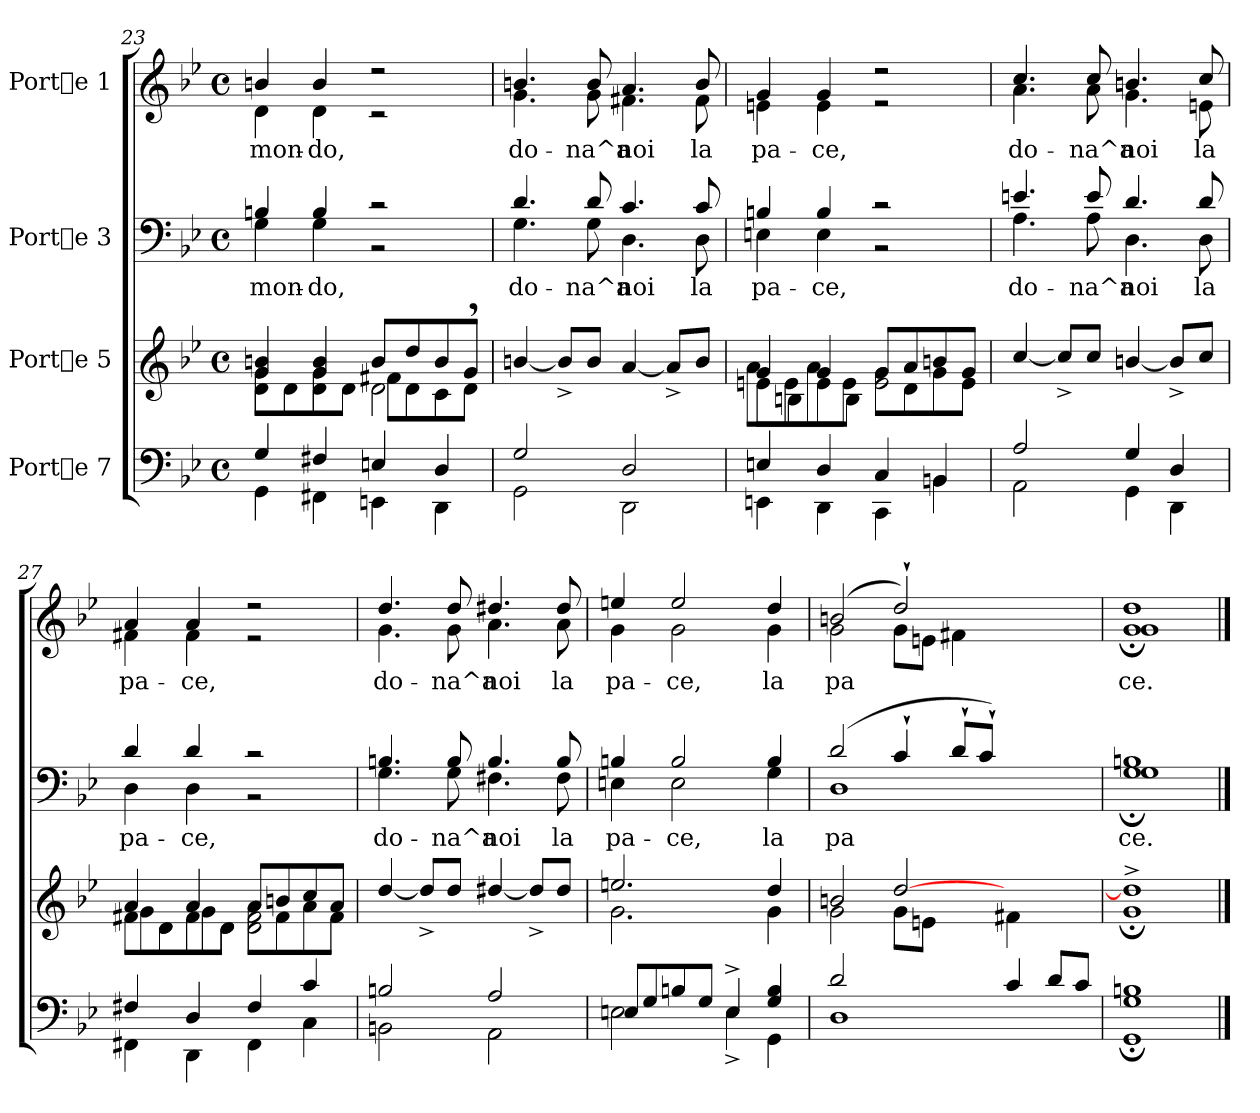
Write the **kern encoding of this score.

**kern	**kern	**kern	**text	**kern	**text
*part4	*part3	*part2	*part2	*part1	*part1
*staff4	*staff3	*staff2	*staff2	*staff1	*staff1
*I"Porte 7	*I"Porte 5	*I"Porte 3	*	*I"Porte 1	*
*clefF4	*clefG2	*clefF4	*	*clefG2	*
*k[b-e-]	*k[b-e-]	*k[b-e-]	*	*k[b-e-]	*
*B-:	*B-:	*B-:	*	*B-:	*
*M4/4	*M4/4	*M4/4	*	*M4/4	*
*met(c)	*met(c)	*met(c)	*	*met(c)	*
=23	=23	=23	=23	=23	=23
*^	*^	*	*	*	*
*	*	*	*^	*	*	*	*
!	!	!	!	!	!	!LO:LY:b	!	!LO:LY:b
*	*	*	*	*	*^	*	*^	*
4G/	4GG\	4b/ 4g/	4d\	8g\L	4B/	4G\	mon-	4b/	4d\	mon-
.	.	.	.	8d\	.	.	.	.	.	.
!	!	!	!	!	!	!	!LO:LY:b	!	!	!LO:LY:b
4F#/	4FF#\	4b/ 4g/	4d\	8g\	4B/	4G\	-do,	4b/	4d\	-do,
.	.	.	.	8d\J	.	.	.	.	.	.
4E/	4EE\	2d,>\	8b/L	8f#\L	2r	2r	.	2r	2r	.
.	.	.	8dd/	8d\	.	.	.	.	.	.
4D/	4DD\	.	8b/	8c\	.	.	.	.	.	.
.	.	.	8g/J	8d\J	.	.	.	.	.	.
!!LO:LB:g=z	!!
=24	=24	=24	=24	=24	=24	=24	=24	=24	=24	=24
!	!	!	!	!	!	!	!LO:LY:b	!	!	!LO:LY:b
*	*	*v	*v	*v	*	*	*	*	*	*
2G/	2GG\	[<4b/	4.d/	4.G\	do-	4.b/	4.g\	do-
.	.	8b^</L]	.	.	.	.	.	.
!	!	!	!	!	!LO:LY:b	!	!	!LO:LY:b
.	.	8b/J	8d/	8G\	-na^a	8b/	8g\	-na^a
!	!	!	!	!	!LO:LY:b	!	!	!LO:LY:b
2D/	2DD\	[<4a/	4.c/	4.D\	noi	4.a/	4.f#\	noi
.	.	8a^</L]	.	.	.	.	.	.
!	!	!	!	!	!LO:LY:b	!	!	!LO:LY:b
.	.	8b/J	8c/	8D\	la	8b/	8f#\	la
=25	=25	=25	=25	=25	=25	=25	=25	=25
*	*	*^	*	*	*	*	*	*
*	*	*	*^	*	*	*	*	*	*
!	!	!	!	!	!	!	!LO:LY:b	!	!	!LO:LY:b
4E/	4EE\	4g/	8e\L	8a\L	4B/	4E\	pa-	4g/	4e\	pa-
.	.	.	8B\	8e\	.	.	.	.	.	.
!	!	!	!	!	!	!	!LO:LY:b	!	!	!LO:LY:b
4D/	4DD\	4g/	8e\	8a\	4B/	4E\	-ce,	4g/	4e\	-ce,
.	.	.	8B\J	8e\J	.	.	.	.	.	.
4C/	4CC\	2e\	8g/L	8g\L	2r	2r	.	2r	2r	.
.	.	.	8a/	8d\	.	.	.	.	.	.
4BB/	4BB\	.	8b/	8g\	.	.	.	.	.	.
.	.	.	8g/J	8e\J	.	.	.	.	.	.
=26	=26	=26	=26	=26	=26	=26	=26	=26	=26	=26
!	!	!	!	!	!	!	!LO:LY:b	!	!	!LO:LY:b
*	*	*v	*v	*v	*	*	*	*	*	*
2A/	2AA\	[<4cc/	4.e/	4.A\	do-	4.cc/	4.a\	do-
.	.	8cc^</L]	.	.	.	.	.	.
!	!	!	!	!	!LO:LY:b	!	!	!LO:LY:b
.	.	8cc/J	8e/	8A\	-na^a	8cc/	8a\	-na^a
!	!	!	!	!	!LO:LY:b	!	!	!LO:LY:b
4G/	4GG\	[<4b/	4.d/	4.D\	noi	4.b/	4.g\	noi
4D/	4DD\	8b^</L]	.	.	.	.	.	.
!	!	!	!	!	!LO:LY:b	!	!	!LO:LY:b
.	.	8cc/J	8d/	8D\	la	8cc/	8e\	la
=27	=27	=27	=27	=27	=27	=27	=27	=27
*	*	*^	*	*	*	*	*	*
*	*	*	*^	*	*	*	*	*	*
!	!	!	!	!	!	!	!LO:LY:b	!	!	!LO:LY:b
4F#/	4FF#\	4a/	8f#\L	8g\L	4d/	4D\	pa-	4a/	4f#\	pa-
.	.	.	8d\	8d\	.	.	.	.	.	.
!	!	!	!	!	!	!	!LO:LY:b	!	!	!LO:LY:b
4D/	4DD\	4a/	8f#\	8g\	4d/	4D\	-ce,	4a/	4f#\	-ce,
.	.	.	8d\J	8d\J	.	.	.	.	.	.
4F#/	4FF#\	2f#\ 2d\	8a/L	8a\L	2r	2r	.	2r	2r	.
.	.	.	8b/	8f#\	.	.	.	.	.	.
4c/	4C\	.	8cc/	8a\	.	.	.	.	.	.
.	.	.	8a/J	8f#\J	.	.	.	.	.	.
=28	=28	=28	=28	=28	=28	=28	=28	=28	=28	=28
!	!	!	!	!	!	!	!LO:LY:b	!	!	!LO:LY:b
*	*	*v	*v	*v	*	*	*	*	*	*
2B/	2BB\	[<4dd/	4.B/	4.G\	do-	4.dd/	4.g\	do-
.	.	8dd^</L]	.	.	.	.	.	.
!	!	!	!	!	!LO:LY:b	!	!	!LO:LY:b
.	.	8dd/J	8B/	8G\	-na^a	8dd/	8g\	-na^a
!	!	!	!	!	!LO:LY:b	!	!	!LO:LY:b
2A/	2AA\	[<4dd#X/	4.B/	4.F#\	noi	4.dd#X/	4.a\	noi
.	.	8dd#^</L]	.	.	.	.	.	.
!	!	!	!	!	!LO:LY:b	!	!	!LO:LY:b
.	.	8dd#/J	8B/	8F#\	la	8dd#/	8a\	la
!!LO:PB:g=z	!!
=29	=29	=29	=29	=29	=29	=29	=29	=29
*	*	*^	*	*	*	*	*	*
!	!	!	!	!	!	!LO:LY:b	!	!	!LO:LY:b
(>2E\	8E/L)	2.ee/	2.g\	4B/	4E\	pa-	4ee/	4g\	pa-
.	8G/	.	.	.	.	.	.	.	.
!	!	!	!	!	!	!LO:LY:b	!	!	!LO:LY:b
.	8B/	.	.	2B/	2E\	-ce,	2ee/	2g\	-ce,
.	8G/J	.	.	.	.	.	.	.	.
4E^</	4E^>\	.	.	.	.	.	.	.	.
!	!	!	!	!	!	!LO:LY:b	!	!	!LO:LY:b
4B/ 4G/	4GG\	4dd/	4g\	4B/	4G\	la	4dd/	4g\	la
=30	=30	=30	=30	=30	=30	=30	=30	=30	=30
!	!	!	!	!	!	!LO:LY:b	!	!	!LO:LY:b
1D	2d/	2b/	2g\	(>2d/	1D	pa-	(>2b/	2g\	pa-
!	!	!	!	!	!	!LO:LY:b	!	!	!LO:LY:b
.	1ryy	[<2dd/	8g\L	4c`</	.	--	2dd`</)	8g\L	--
.	.	.	8e\J	.	.	.	.	8e\J	.
!	!	!	!	!	!	!LO:LY:b	!	!	!
.	.	.	4ryy	8d`</L	.	--	.	4f#\	.
!	!	!	!	!	!	!LO:LY:b	!	!	!
.	.	.	.	8c`</J)	.	--	.	.	.
4c/	.	4f#\	2ryy	2ryy	2ryy	.	2ryy	2ryy	.
8d/L	.	4ryy	.	.	.	.	.	.	.
8c/J	.	.	.	.	.	.	.	.	.
*	*	*	*	*	*	*	*v	*v	*
=31	=31	=31	=31	=31	=31	=31	=31	=31
!	!	!	!	!	!	!LO:LY:b	!	!LO:LY:b
*	*	*	*	*	*^	*	*^	*
*	*	*	*	*	*	*	*	*	*^	*
1B 1G	1GG;<	1dd^<]	1g;<	1B	1G;<	1G	-ce.	1dd	1g;<	1g	-ce.
*v	*v	*	*	*v	*v	*v	*	*v	*v	*v	*
*	*v	*v	*	*	*	*
==	==	==	==	==	==
*-	*-	*-	*-	*-	*-
